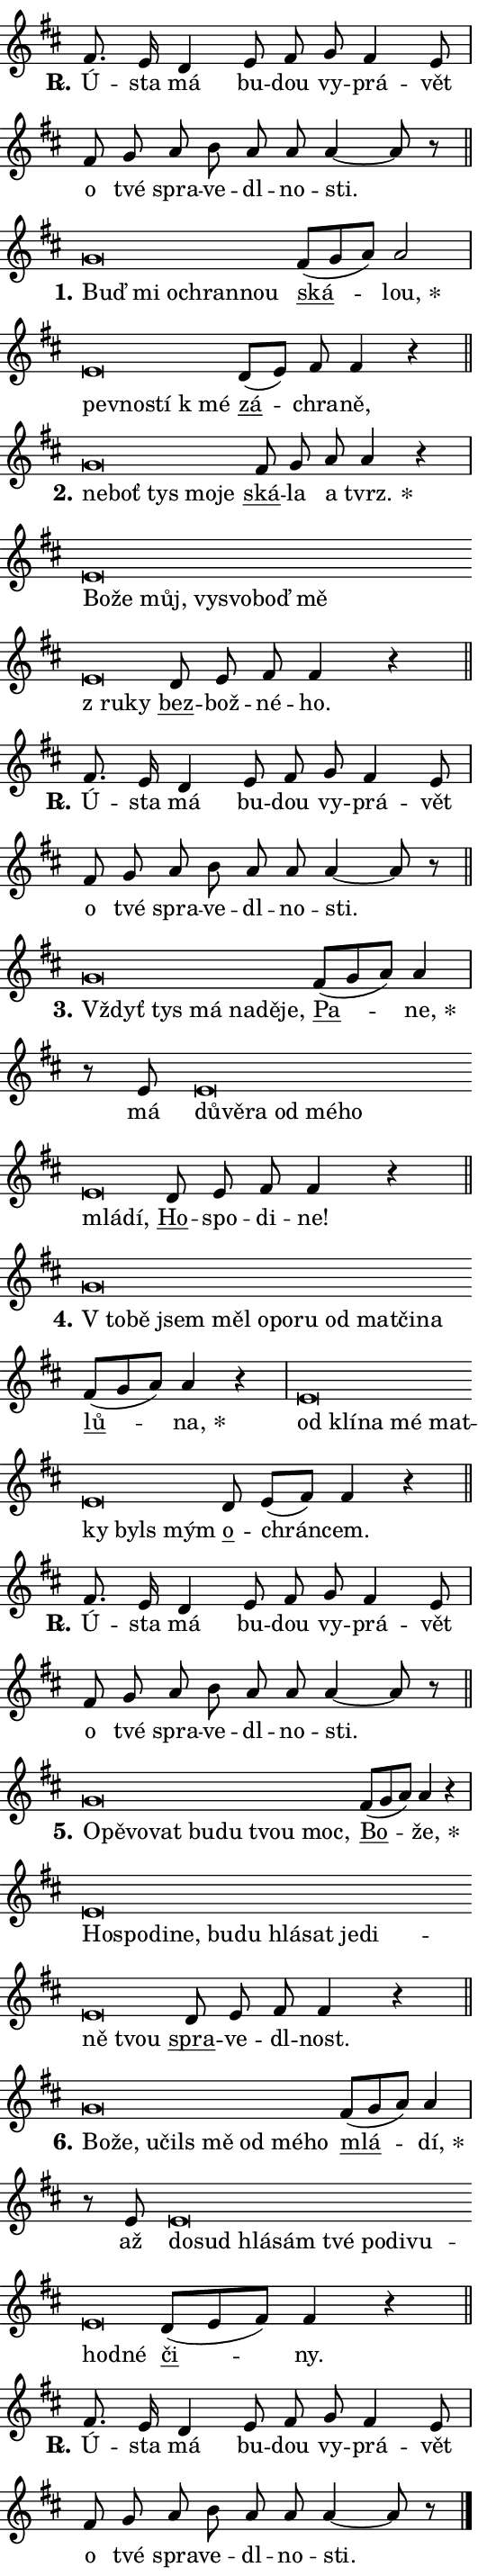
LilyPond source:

\version "2.24.0"
\header { tagline = "" }
\paper {
  indent = 0\cm
  top-margin = 0\cm
  right-margin = 0.13\cm % to fit lyric hyphens
  bottom-margin = 0\cm
  left-margin = 0\cm
  paper-width = 9\cm
  page-breaking = #ly:one-page-breaking
  system-system-spacing.basic-distance = #11
  score-system-spacing.basic-distance = #11
  ragged-last = ##f
}


%% Author: Thomas Morley
%% https://lists.gnu.org/archive/html/lilypond-user/2020-05/msg00002.html
#(define (line-position grob)
"Returns position of @var[grob} in current system:
   @code{'start}, if at first time-step
   @code{'end}, if at last time-step
   @code{'middle} otherwise
"
  (let* ((col (ly:item-get-column grob))
         (ln (ly:grob-object col 'left-neighbor))
         (rn (ly:grob-object col 'right-neighbor))
         (col-to-check-left (if (ly:grob? ln) ln col))
         (col-to-check-right (if (ly:grob? rn) rn col))
         (break-dir-left
           (and
             (ly:grob-property col-to-check-left 'non-musical #f)
             (ly:item-break-dir col-to-check-left)))
         (break-dir-right
           (and
             (ly:grob-property col-to-check-right 'non-musical #f)
             (ly:item-break-dir col-to-check-right))))
        (cond ((eqv? 1 break-dir-left) 'start)
              ((eqv? -1 break-dir-right) 'end)
              (else 'middle))))

#(define (tranparent-at-line-position vctor)
  (lambda (grob)
  "Relying on @code{line-position} select the relevant enry from @var{vctor}.
Used to determine transparency,"
    (case (line-position grob)
      ((end) (not (vector-ref vctor 0)))
      ((middle) (not (vector-ref vctor 1)))
      ((start) (not (vector-ref vctor 2))))))

noteHeadBreakVisibility =
#(define-music-function (break-visibility)(vector?)
"Makes @code{NoteHead}s transparent relying on @var{break-visibility}"
#{
  \override NoteHead.transparent =
    #(tranparent-at-line-position break-visibility)
#})

#(define delete-ledgers-for-transparent-note-heads
  (lambda (grob)
    "Reads whether a @code{NoteHead} is transparent.
If so this @code{NoteHead} is removed from @code{'note-heads} from
@var{grob}, which is supposed to be @code{LedgerLineSpanner}.
As a result ledgers are not printed for this @code{NoteHead}"
    (let* ((nhds-array (ly:grob-object grob 'note-heads))
           (nhds-list
             (if (ly:grob-array? nhds-array)
                 (ly:grob-array->list nhds-array)
                 '()))
           ;; Relies on the transparent-property being done before
           ;; Staff.LedgerLineSpanner.after-line-breaking is executed.
           ;; This is fragile ...
           (to-keep
             (remove
               (lambda (nhd)
                 (ly:grob-property nhd 'transparent #f))
               nhds-list)))
      ;; TODO find a better method to iterate over grob-arrays, similiar
      ;; to filter/remove etc for lists
      ;; For now rebuilt from scratch
      (set! (ly:grob-object grob 'note-heads)  '())
      (for-each
        (lambda (nhd)
          (ly:pointer-group-interface::add-grob grob 'note-heads nhd))
        to-keep))))

squashNotes = {
  \override NoteHead.X-extent = #'(-0.2 . 0.2)
  \override NoteHead.Y-extent = #'(-0.75 . 0)
  \override NoteHead.stencil =
    #(lambda (grob)
       (let ((pos (ly:grob-property grob 'staff-position)))
         (begin
           (if (< pos -7) (display "ERROR: Lower brevis then expected\n") (display ""))
           (if (<= pos -6) ly:text-interface::print ly:note-head::print))))
}
unSquashNotes = {
  \revert NoteHead.X-extent
  \revert NoteHead.Y-extent
  \revert NoteHead.stencil
}

hideNotes = \noteHeadBreakVisibility #begin-of-line-visible
unHideNotes = \noteHeadBreakVisibility #all-visible

% work-around for resetting accidentals
% https://lilypond.org/doc/v2.23/Documentation/notation/displaying-rhythms#unmetered-music
cadenzaMeasure = {
  \cadenzaOff
  \partial 1024 s1024
  \cadenzaOn
}

#(define-markup-command (accent layout props text) (markup?)
  "Underline accented syllable"
  (interpret-markup layout props
    #{\markup \override #'(offset . 4.3) \underline { #text }#}))

responsum = \markup \concat {
  "R" \hspace #-1.05 \path #0.1 #'((moveto 0 0.07) (lineto 0.9 0.8)) \hspace #0.05 "."
}

spaceSize = #0.6828661417322834 % exact space size for TeX Gyre Schola

\layout {
  \context {
    \Staff
    \remove "Time_signature_engraver"
    \override LedgerLineSpanner.after-line-breaking = #delete-ledgers-for-transparent-note-heads
  }
  \context {
    \Lyrics {
      \override LyricSpace.minimum-distance = \spaceSize
      \override LyricText.font-name = #"TeX Gyre Schola"
      \override LyricText.font-size = 1
      \override StanzaNumber.font-name = #"TeX Gyre Schola Bold"
      \override StanzaNumber.font-size = 1
    }
  }
  \context {
    \Score 
    \override NoteHead.text =
      #(lambda (grob) 
        (let ((pos (ly:grob-property grob 'staff-position)))
          #{\markup {
            \combine
              \halign #-0.55 \raise #(if (= pos -6) 0 0.5) \override #'(thickness . 2) \draw-line #'(3.2 . 0)
              \musicglyph "noteheads.sM1"
          }#}))
  }
}

% magnetic-lyrics.ily
%
%   written by
%     Jean Abou Samra <jean@abou-samra.fr>
%     Werner Lemberg <wl@gnu.org>
%
%   adapted by
%     Jiri Hon <jiri.hon@gmail.com>
%
% Version 2022-Apr-15

% https://www.mail-archive.com/lilypond-user@gnu.org/msg149350.html

#(define (Left_hyphen_pointer_engraver context)
   "Collect syllable-hyphen-syllable occurrences in lyrics and store
them in properties.  This engraver only looks to the left.  For
example, if the lyrics input is @code{foo -- bar}, it does the
following.

@itemize @bullet
@item
Set the @code{text} property of the @code{LyricHyphen} grob between
@q{foo} and @q{bar} to @code{foo}.

@item
Set the @code{left-hyphen} property of the @code{LyricText} grob with
text @q{foo} to the @code{LyricHyphen} grob between @q{foo} and
@q{bar}.
@end itemize

Use this auxiliary engraver in combination with the
@code{lyric-@/text::@/apply-@/magnetic-@/offset!} hook."
   (let ((hyphen #f)
         (text #f))
     (make-engraver
      (acknowledgers
       ((lyric-syllable-interface engraver grob source-engraver)
        (set! text grob)))
      (end-acknowledgers
       ((lyric-hyphen-interface engraver grob source-engraver)
        ;(when (not (grob::has-interface grob 'lyric-space-interface))
          (set! hyphen grob)));)
      ((stop-translation-timestep engraver)
       (when (and text hyphen)
         (ly:grob-set-object! text 'left-hyphen hyphen))
       (set! text #f)
       (set! hyphen #f)))))

#(define (lyric-text::apply-magnetic-offset! grob)
   "If the space between two syllables is less than the value in
property @code{LyricText@/.details@/.squash-threshold}, move the right
syllable to the left so that it gets concatenated with the left
syllable.

Use this function as a hook for
@code{LyricText@/.after-@/line-@/breaking} if the
@code{Left_@/hyphen_@/pointer_@/engraver} is active."
   (let ((hyphen (ly:grob-object grob 'left-hyphen #f)))
     (when hyphen
       (let ((left-text (ly:spanner-bound hyphen LEFT)))
         (when (grob::has-interface left-text 'lyric-syllable-interface)
           (let* ((common (ly:grob-common-refpoint grob left-text X))
                  (this-x-ext (ly:grob-extent grob common X))
                  (left-x-ext
                   (begin
                     ;; Trigger magnetism for left-text.
                     (ly:grob-property left-text 'after-line-breaking)
                     (ly:grob-extent left-text common X)))
                  ;; `delta` is the gap width between two syllables.
                  (delta (- (interval-start this-x-ext)
                            (interval-end left-x-ext)))
                  (details (ly:grob-property grob 'details))
                  (threshold (assoc-get 'squash-threshold details 0.2)))
             (when (< delta threshold)
               (let* (;; We have to manipulate the input text so that
                      ;; ligatures crossing syllable boundaries are not
                      ;; disabled.  For languages based on the Latin
                      ;; script this is essentially a beautification.
                      ;; However, for non-Western scripts it can be a
                      ;; necessity.
                      (lt (ly:grob-property left-text 'text))
                      (rt (ly:grob-property grob 'text))
                      (is-space (grob::has-interface hyphen 'lyric-space-interface))
                      (space (if is-space " " ""))
                      (extra-delta (if is-space spaceSize 0))
                      ;; Append new syllable.
                      (ltrt-space (if (and (string? lt) (string? rt))
                                (string-append lt space rt)
                                (make-concat-markup (list lt space rt))))
                      ;; Right-align `ltrt` to the right side.
                      (ltrt-space-markup (grob-interpret-markup
                               grob
                               (make-translate-markup
                                (cons (interval-length this-x-ext) 0)
                                (make-right-align-markup ltrt-space)))))
                 (begin
                   ;; Don't print `left-text`.
                   (ly:grob-set-property! left-text 'stencil #f)
                   ;; Set text and stencil (which holds all collected
                   ;; syllables so far) and shift it to the left.
                   (ly:grob-set-property! grob 'text ltrt-space)
                   (ly:grob-set-property! grob 'stencil ltrt-space-markup)
                   (ly:grob-translate-axis! grob (- (- delta extra-delta)) X))))))))))


#(define (lyric-hyphen::displace-bounds-first grob)
   ;; Make very sure this callback isn't triggered too early.
   (let ((left (ly:spanner-bound grob LEFT))
         (right (ly:spanner-bound grob RIGHT)))
     (ly:grob-property left 'after-line-breaking)
     (ly:grob-property right 'after-line-breaking)
     (ly:lyric-hyphen::print grob)))

squashThreshold = #0.4

\layout {
  \context {
    \Lyrics
    \consists #Left_hyphen_pointer_engraver
    \override LyricText.after-line-breaking =
      #lyric-text::apply-magnetic-offset!
    \override LyricHyphen.stencil = #lyric-hyphen::displace-bounds-first
    \override LyricText.details.squash-threshold = \squashThreshold
    \override LyricHyphen.minimum-distance = 0
    \override LyricHyphen.minimum-length = \squashThreshold
  }
}

squashText = \override LyricText.details.squash-threshold = 9999
unSquashText = \override LyricText.details.squash-threshold = \squashThreshold

leftText = \override LyricText.self-alignment-X = #LEFT
unLeftText = \revert LyricText.self-alignment-X

starOffset = #(lambda (grob) 
                (let ((x_offset (ly:self-alignment-interface::aligned-on-x-parent grob)))
                  (if (= x_offset 0) 0 (+ x_offset 1.2))))

star = #(define-music-function (syllable)(string?)
"Append star separator at the end of a syllable"
#{
  \once \override LyricText.X-offset = #starOffset
  \lyricmode { \markup {
    #syllable
    \override #'((font-name . "TeX Gyre Schola Bold")) \hspace #0.2 \lower #0.65 \larger "*"
  } }
#})

starAccent = #(define-music-function (syllable)(string?)
"Append star separator at the end of a syllable and make accent"
#{
  \once \override LyricText.X-offset = #starOffset
  \lyricmode { \markup {
    \accent #syllable
    \override #'((font-name . "TeX Gyre Schola Bold")) \hspace #0.2 \lower #0.65 \larger "*"
  } }
#})

breath = #(define-music-function (syllable)(string?)
"Append breathing indicator at the end of a syllable"
#{
  \lyricmode { \markup { #syllable "+" } }
#})

optionalBreath = #(define-music-function (syllable)(string?)
"Append optional breathing indicator at the end of a syllable"
#{
  \lyricmode { \markup { #syllable "(+)" } }
#})


\score {
    <<
        \new Voice = "melody" { \cadenzaOn \key d \major \relative { fis'8. e16 d4 \bar "" e8 fis \bar "" g fis4 e8 \cadenzaMeasure \bar "|" fis g \bar "" a b \bar "" a a a4~ a8 r \cadenzaMeasure \bar "||" \break } }
        \new Lyrics \lyricsto "melody" { \lyricmode { \set stanza = \responsum
Ú -- sta má bu -- dou vy -- prá -- vět o tvé spra -- ve -- dl -- no -- sti. } }
    >>
    \layout {}
}

\score {
    <<
        \new Voice = "melody" { \cadenzaOn \key d \major \relative { \squashNotes g'\breve*1/16 \hideNotes \breve*1/16 \bar "" \breve*1/16 \bar "" \breve*1/16 \breve*1/16 \bar "" \unHideNotes \unSquashNotes \bar "" fis8[( g a)] a2 \cadenzaMeasure \bar "|" \squashNotes e\breve*1/16 \hideNotes \breve*1/16 \bar "" \breve*1/16 \breve*1/16 \bar "" \unHideNotes \unSquashNotes \bar "" d8[( e)] fis fis4 r \cadenzaMeasure \bar "||" \break } }
        \new Lyrics \lyricsto "melody" { \lyricmode { \set stanza = "1."
\leftText Buď \squashText mi o -- chran -- nou \unLeftText \unSquashText \markup \accent ská -- \star lou, \leftText pev -- \squashText no -- stí "k mé" \unLeftText \unSquashText \markup \accent zá -- chra -- ně, } }
    >>
    \layout {}
}

\score {
    <<
        \new Voice = "melody" { \cadenzaOn \key d \major \relative { \squashNotes g'\breve*1/16 \hideNotes \breve*1/16 \bar "" \breve*1/16 \bar "" \breve*1/16 \breve*1/16 \bar "" \unHideNotes \unSquashNotes \bar "" fis8 g a a4 r \cadenzaMeasure \bar "|" \squashNotes e\breve*1/16 \hideNotes \breve*1/16 \bar "" \breve*1/16 \bar "" \breve*1/16 \bar "" \breve*1/16 \bar "" \breve*1/16 \bar "" \breve*1/16 \bar "" \breve*1/16 \breve*1/16 \bar "" \unHideNotes \unSquashNotes \bar "" d8 e fis fis4 r \cadenzaMeasure \bar "||" \break } }
        \new Lyrics \lyricsto "melody" { \lyricmode { \set stanza = "2."
\leftText ne -- \squashText boť tys mo -- je \unLeftText \unSquashText \markup \accent ská -- la a \star tvrz. \leftText Bo -- \squashText že můj, vy -- svo -- boď mě "z ru" -- ky \unLeftText \unSquashText \markup \accent bez -- bož -- né -- ho. } }
    >>
    \layout {}
}

\score {
    <<
        \new Voice = "melody" { \cadenzaOn \key d \major \relative { fis'8. e16 d4 \bar "" e8 fis \bar "" g fis4 e8 \cadenzaMeasure \bar "|" fis g \bar "" a b \bar "" a a a4~ a8 r \cadenzaMeasure \bar "||" \break } }
        \new Lyrics \lyricsto "melody" { \lyricmode { \set stanza = \responsum
Ú -- sta má bu -- dou vy -- prá -- vět o tvé spra -- ve -- dl -- no -- sti. } }
    >>
    \layout {}
}

\score {
    <<
        \new Voice = "melody" { \cadenzaOn \key d \major \relative { \squashNotes g'\breve*1/16 \hideNotes \breve*1/16 \bar "" \breve*1/16 \bar "" \breve*1/16 \bar "" \breve*1/16 \breve*1/16 \bar "" \unHideNotes \unSquashNotes \bar "" fis8[( g a)] a4 \cadenzaMeasure \bar "|" r8 e \squashNotes e\breve*1/16 \hideNotes \breve*1/16 \bar "" \breve*1/16 \bar "" \breve*1/16 \bar "" \breve*1/16 \bar "" \breve*1/16 \bar "" \breve*1/16 \breve*1/16 \bar "" \unHideNotes \unSquashNotes \bar "" d8 e fis fis4 r \cadenzaMeasure \bar "||" \break } }
        \new Lyrics \lyricsto "melody" { \lyricmode { \set stanza = "3."
\leftText Vždyť \squashText tys má na -- dě -- je, \unLeftText \unSquashText \markup \accent Pa -- \star ne, má \leftText dů -- \squashText vě -- ra od mé -- ho mlá -- dí, \unLeftText \unSquashText \markup \accent Ho -- spo -- di -- ne! } }
    >>
    \layout {}
}

\score {
    <<
        \new Voice = "melody" { \cadenzaOn \key d \major \relative { \squashNotes g'\breve*1/16 \hideNotes \breve*1/16 \bar "" \breve*1/16 \bar "" \breve*1/16 \bar "" \breve*1/16 \bar "" \breve*1/16 \bar "" \breve*1/16 \bar "" \breve*1/16 \bar "" \breve*1/16 \bar "" \breve*1/16 \breve*1/16 \bar "" \unHideNotes \unSquashNotes \bar "" fis8[( g a)] a4 r \cadenzaMeasure \bar "|" \squashNotes e\breve*1/16 \hideNotes \breve*1/16 \bar "" \breve*1/16 \bar "" \breve*1/16 \bar "" \breve*1/16 \bar "" \breve*1/16 \bar "" \breve*1/16 \breve*1/16 \bar "" \unHideNotes \unSquashNotes \bar "" d8 e[( fis)] fis4 r \cadenzaMeasure \bar "||" \break } }
        \new Lyrics \lyricsto "melody" { \lyricmode { \set stanza = "4."
\leftText "V to" -- \squashText bě jsem měl o -- po -- ru od mat -- či -- na \unLeftText \unSquashText \markup \accent lů -- \star na, \leftText od \squashText klí -- na mé mat -- ky byls mým \unLeftText \unSquashText \markup \accent o -- chrán -- cem. } }
    >>
    \layout {}
}

\score {
    <<
        \new Voice = "melody" { \cadenzaOn \key d \major \relative { fis'8. e16 d4 \bar "" e8 fis \bar "" g fis4 e8 \cadenzaMeasure \bar "|" fis g \bar "" a b \bar "" a a a4~ a8 r \cadenzaMeasure \bar "||" \break } }
        \new Lyrics \lyricsto "melody" { \lyricmode { \set stanza = \responsum
Ú -- sta má bu -- dou vy -- prá -- vět o tvé spra -- ve -- dl -- no -- sti. } }
    >>
    \layout {}
}

\score {
    <<
        \new Voice = "melody" { \cadenzaOn \key d \major \relative { \squashNotes g'\breve*1/16 \hideNotes \breve*1/16 \bar "" \breve*1/16 \bar "" \breve*1/16 \bar "" \breve*1/16 \bar "" \breve*1/16 \bar "" \breve*1/16 \breve*1/16 \bar "" \unHideNotes \unSquashNotes \bar "" fis8[( g a)] a4 r \cadenzaMeasure \bar "|" \squashNotes e\breve*1/16 \hideNotes \breve*1/16 \bar "" \breve*1/16 \bar "" \breve*1/16 \bar "" \breve*1/16 \bar "" \breve*1/16 \bar "" \breve*1/16 \bar "" \breve*1/16 \bar "" \breve*1/16 \bar "" \breve*1/16 \bar "" \breve*1/16 \breve*1/16 \bar "" \unHideNotes \unSquashNotes \bar "" d8 e fis fis4 r \cadenzaMeasure \bar "||" \break } }
        \new Lyrics \lyricsto "melody" { \lyricmode { \set stanza = "5."
\leftText O -- \squashText pě -- vo -- vat bu -- du tvou moc, \unLeftText \unSquashText \markup \accent Bo -- \star že, \leftText Ho -- \squashText spo -- di -- ne, bu -- du hlá -- sat je -- di -- ně tvou \unLeftText \unSquashText \markup \accent spra -- ve -- dl -- nost. } }
    >>
    \layout {}
}

\score {
    <<
        \new Voice = "melody" { \cadenzaOn \key d \major \relative { \squashNotes g'\breve*1/16 \hideNotes \breve*1/16 \bar "" \breve*1/16 \bar "" \breve*1/16 \bar "" \breve*1/16 \bar "" \breve*1/16 \bar "" \breve*1/16 \breve*1/16 \bar "" \unHideNotes \unSquashNotes \bar "" fis8[( g a)] a4 \cadenzaMeasure \bar "|" r8 e \squashNotes e\breve*1/16 \hideNotes \breve*1/16 \bar "" \breve*1/16 \bar "" \breve*1/16 \bar "" \breve*1/16 \bar "" \breve*1/16 \bar "" \breve*1/16 \bar "" \breve*1/16 \bar "" \breve*1/16 \breve*1/16 \bar "" \unHideNotes \unSquashNotes \bar "" d8[( e fis)] fis4 r \cadenzaMeasure \bar "||" \break } }
        \new Lyrics \lyricsto "melody" { \lyricmode { \set stanza = "6."
\leftText Bo -- \squashText že, u -- čils mě od mé -- ho \unLeftText \unSquashText \markup \accent mlá -- \star dí, až \leftText do -- \squashText sud hlá -- sám tvé po -- di -- vu -- hod -- né \unLeftText \unSquashText \markup \accent či -- ny. } }
    >>
    \layout {}
}

\score {
    <<
        \new Voice = "melody" { \cadenzaOn \key d \major \relative { fis'8. e16 d4 \bar "" e8 fis \bar "" g fis4 e8 \cadenzaMeasure \bar "|" fis g \bar "" a b \bar "" a a a4~ a8 r \cadenzaMeasure \bar "||" \break } \bar "|." }
        \new Lyrics \lyricsto "melody" { \lyricmode { \set stanza = \responsum
Ú -- sta má bu -- dou vy -- prá -- vět o tvé spra -- ve -- dl -- no -- sti. } }
    >>
    \layout {}
}
